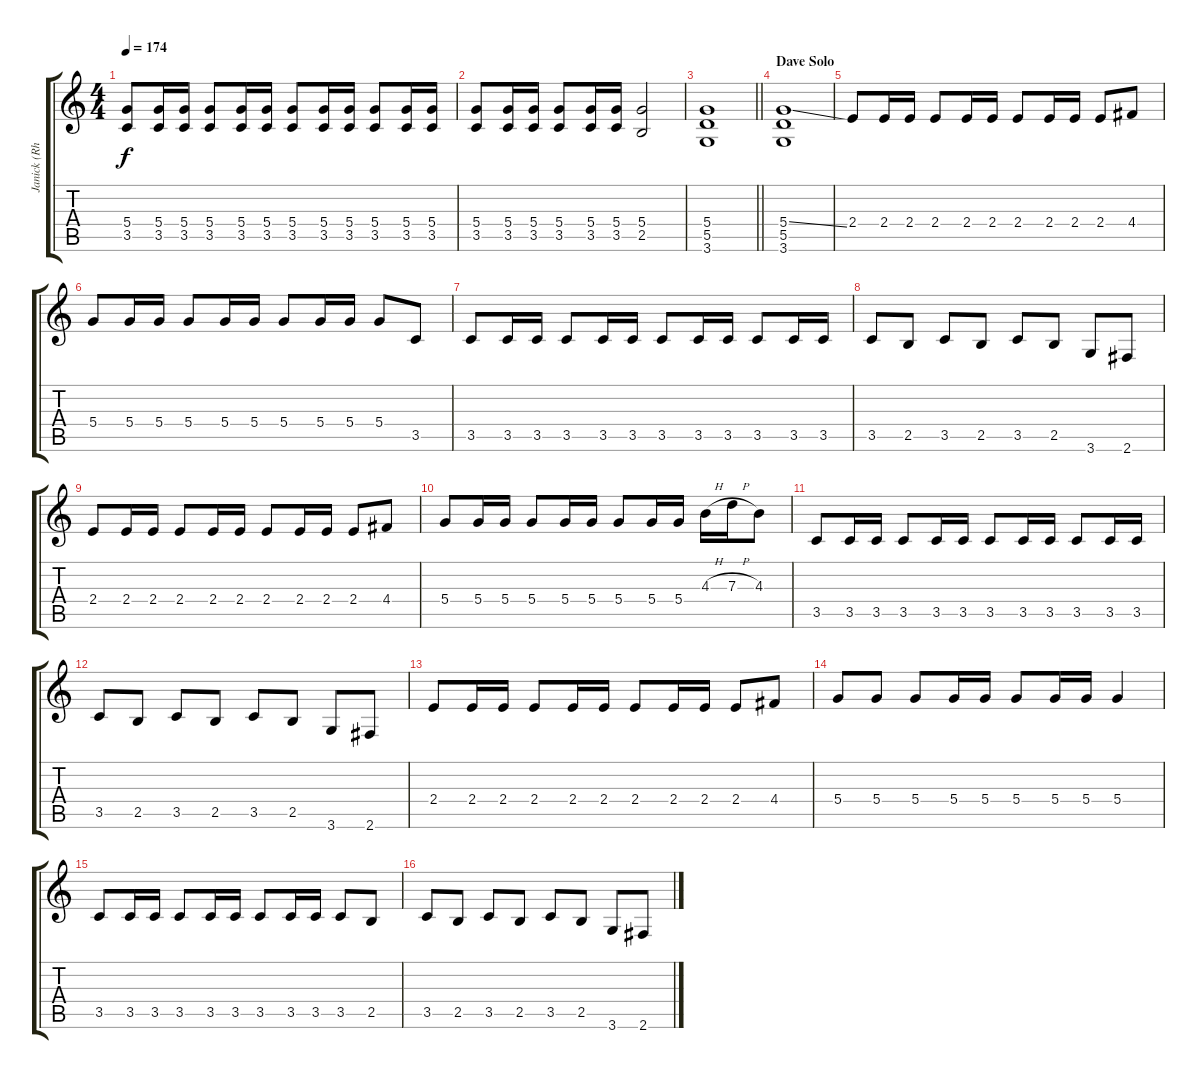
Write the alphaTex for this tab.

\track ("Janick (Rhy. Guitar)" "Janick (Rh") {instrument distortionguitar}
\staff {score tabs}
\tuning (E4 B3 G3 D3 A2 E2) {hide}
\ts (4 4)
\tempo 174
\clef g2
\ks c
(5.4 3.5).8{dy f} (5.4 3.5).16 (5.4 3.5).16 (5.4 3.5).8 (5.4 3.5).16 (5.4 3.5).16 (5.4 3.5).8 (5.4 3.5).16 (5.4 3.5).16 (5.4 3.5).8 (5.4 3.5).16 (5.4 3.5).16 |
(5.4 3.5).8 (5.4 3.5).16 (5.4 3.5).16 (5.4 3.5).8 (5.4 3.5).16 (5.4 3.5).16 (5.4 2.5).2 |
\barLineRight lightlight
(5.4 5.5 3.6).1 |
\section ("" "Dave Solo")
(5.4{ss} 5.5 3.6).1 |
2.4.8 2.4.16 2.4.16 2.4.8 2.4.16 2.4.16 2.4.8 2.4.16 2.4.16 2.4.8 4.4.8 |
5.4.8 5.4.16 5.4.16 5.4.8 5.4.16 5.4.16 5.4.8 5.4.16 5.4.16 5.4.8 3.5.8 |
3.5.8 3.5.16 3.5.16 3.5.8 3.5.16 3.5.16 3.5.8 3.5.16 3.5.16 3.5.8 3.5.16 3.5.16 |
3.5.8 2.5.8 3.5.8 2.5.8 3.5.8 2.5.8 3.6.8 2.6.8 |
2.4.8 2.4.16 2.4.16 2.4.8 2.4.16 2.4.16 2.4.8 2.4.16 2.4.16 2.4.8 4.4.8 |
5.4.8 5.4.16 5.4.16 5.4.8 5.4.16 5.4.16 5.4.8 5.4.16 5.4.16 4.3{h}.16 7.3{h}.16 4.3.8 |
3.5.8 3.5.16 3.5.16 3.5.8 3.5.16 3.5.16 3.5.8 3.5.16 3.5.16 3.5.8 3.5.16 3.5.16 |
3.5.8 2.5.8 3.5.8 2.5.8 3.5.8 2.5.8 3.6.8 2.6.8 |
2.4.8 2.4.16 2.4.16 2.4.8 2.4.16 2.4.16 2.4.8 2.4.16 2.4.16 2.4.8 4.4.8 |
5.4.8 5.4.8 5.4.8 5.4.16 5.4.16 5.4.8 5.4.16 5.4.16 5.4.4 |
3.5.8 3.5.16 3.5.16 3.5.8 3.5.16 3.5.16 3.5.8 3.5.16 3.5.16 3.5.8 2.5.8 |
3.5.8 2.5.8 3.5.8 2.5.8 3.5.8 2.5.8 3.6.8 2.6.8
